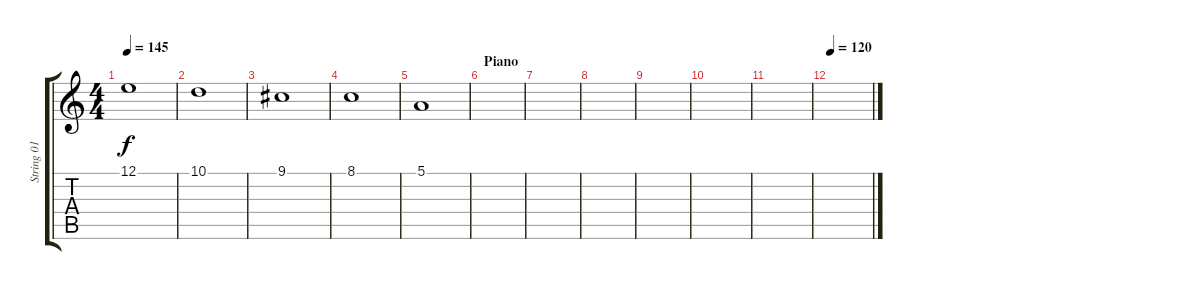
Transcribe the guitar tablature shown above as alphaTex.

\track ("String 01" "String 01") {instrument stringensemble1}
\staff {score tabs}
\tuning (E4 B3 G3 D3 A2 E2) {hide}
\ts (4 4)
\tempo 145
\clef g2
\ks c
12.1.1{dy f} |
10.1.1 |
9.1.1 |
8.1.1 |
5.1.1 |
\section ("" "Piano")
|
|
|
|
|
|
\tempo 120
